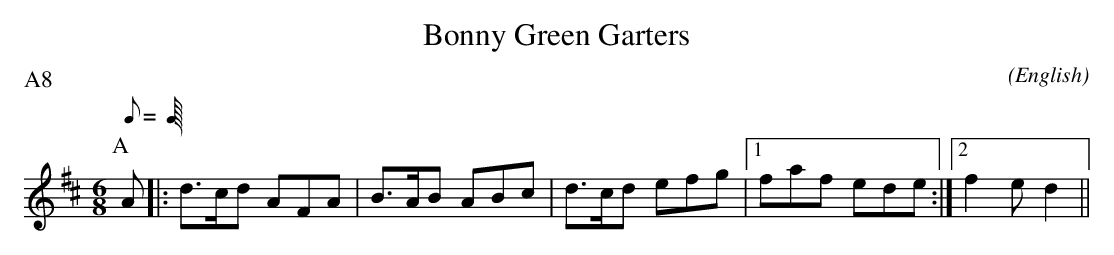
X:1
T:Bonny Green Garters
M:6/8
C:
O:English
P:A8
K:D
Q:C3=100
P:A
A |: d>cd AFA | B>AB ABc  | d>cd efg |1 faf ede  :|2 f2e d2 ||
